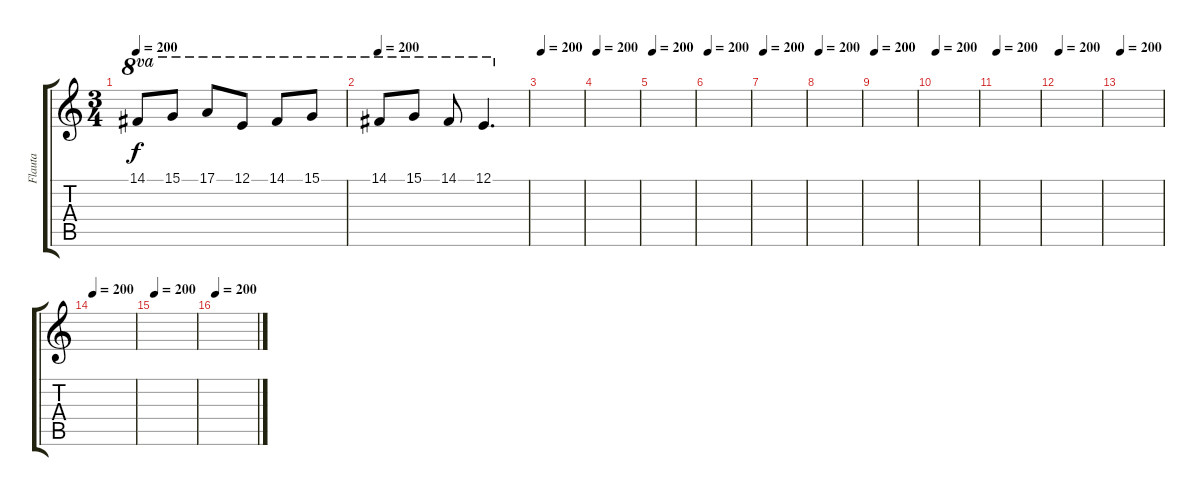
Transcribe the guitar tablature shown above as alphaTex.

\track ("Flauta" "Flauta") {instrument flute}
\staff {score tabs}
\tuning (E4 B3 G3 D3 A2 E2) {hide}
\ts (3 4)
\tempo 200
\clef g2
\ks c
14.1.8{ot 8va dy f} 15.1.8{ot 8va} 17.1.8{ot 8va} 12.1.8{ot 8va} 14.1.8{ot 8va} 15.1.8{ot 8va} |
\tempo 200
14.1.8{ot 8va} 15.1.8{ot 8va} 14.1.8{ot 8va} 12.1.4{d ot 8va} |
\tempo 200
|
\tempo 200
|
\tempo 200
|
\tempo 200
|
\tempo 200
|
\tempo 200
|
\tempo 200
|
\tempo 200
|
\tempo 200
|
\tempo 200
|
\tempo 200
|
\tempo 200
|
\tempo 200
|
\tempo 200
